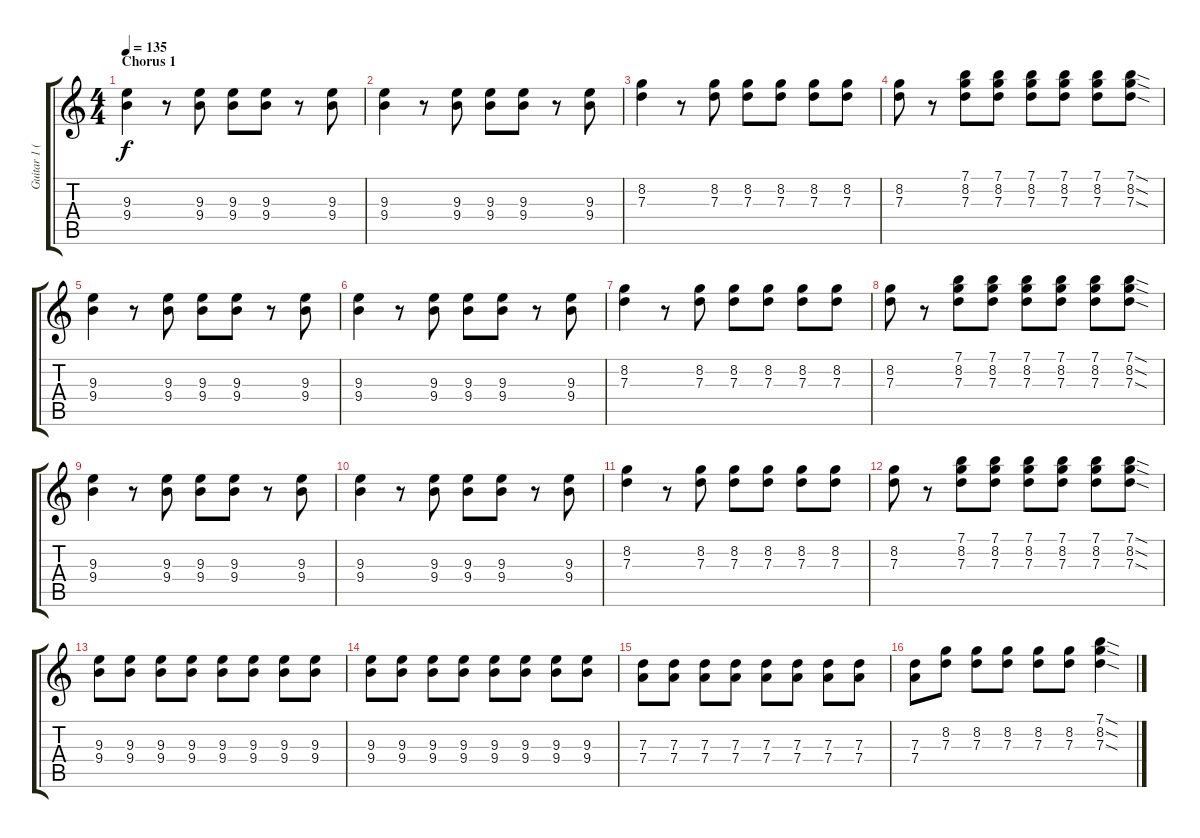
\track ("Guitar 1 (Daniel Kessler)" "Guitar 1 (") {instrument overdrivenguitar}
\staff {score tabs}
\tuning (E4 B3 G3 D3 A2 E2) {hide}
\ts (4 4)
\section ("" "Chorus 1")
\tempo 135
\clef g2
\ks c
(9.3 9.4).4{dy f} r.8 (9.3 9.4).8 (9.3 9.4).8 (9.3 9.4).8 r.8 (9.3 9.4).8 |
(9.3 9.4).4 r.8 (9.3 9.4).8 (9.3 9.4).8 (9.3 9.4).8 r.8 (9.3 9.4).8 |
(8.2 7.3).4 r.8 (8.2 7.3).8 (8.2 7.3).8 (8.2 7.3).8 (8.2 7.3).8 (8.2 7.3).8 |
(8.2 7.3).8 r.8 (7.1 8.2 7.3).8 (7.1 8.2 7.3).8 (7.1 8.2 7.3).8 (7.1 8.2 7.3).8 (7.1 8.2 7.3).8 (7.1{sod} 8.2{sod} 7.3{sod}).8 |
(9.3 9.4).4 r.8 (9.3 9.4).8 (9.3 9.4).8 (9.3 9.4).8 r.8 (9.3 9.4).8 |
(9.3 9.4).4 r.8 (9.3 9.4).8 (9.3 9.4).8 (9.3 9.4).8 r.8 (9.3 9.4).8 |
(8.2 7.3).4 r.8 (8.2 7.3).8 (8.2 7.3).8 (8.2 7.3).8 (8.2 7.3).8 (8.2 7.3).8 |
(8.2 7.3).8 r.8 (7.1 8.2 7.3).8 (7.1 8.2 7.3).8 (7.1 8.2 7.3).8 (7.1 8.2 7.3).8 (7.1 8.2 7.3).8 (7.1{sod} 8.2{sod} 7.3{sod}).8 |
(9.3 9.4).4 r.8 (9.3 9.4).8 (9.3 9.4).8 (9.3 9.4).8 r.8 (9.3 9.4).8 |
(9.3 9.4).4 r.8 (9.3 9.4).8 (9.3 9.4).8 (9.3 9.4).8 r.8 (9.3 9.4).8 |
(8.2 7.3).4 r.8 (8.2 7.3).8 (8.2 7.3).8 (8.2 7.3).8 (8.2 7.3).8 (8.2 7.3).8 |
(8.2 7.3).8 r.8 (7.1 8.2 7.3).8 (7.1 8.2 7.3).8 (7.1 8.2 7.3).8 (7.1 8.2 7.3).8 (7.1 8.2 7.3).8 (7.1{sod} 8.2{sod} 7.3{sod}).8 |
(9.3 9.4).8 (9.3 9.4).8 (9.3 9.4).8 (9.3 9.4).8 (9.3 9.4).8 (9.3 9.4).8 (9.3 9.4).8 (9.3 9.4).8 |
(9.3 9.4).8 (9.3 9.4).8 (9.3 9.4).8 (9.3 9.4).8 (9.3 9.4).8 (9.3 9.4).8 (9.3 9.4).8 (9.3 9.4).8 |
(7.3 7.4).8 (7.3 7.4).8 (7.3 7.4).8 (7.3 7.4).8 (7.3 7.4).8 (7.3 7.4).8 (7.3 7.4).8 (7.3 7.4).8 |
(7.3 7.4).8 (8.2 7.3).8 (8.2 7.3).8 (8.2 7.3).8 (8.2 7.3).8 (8.2 7.3).8 (7.1{sod} 8.2{sod} 7.3{sod}).4
